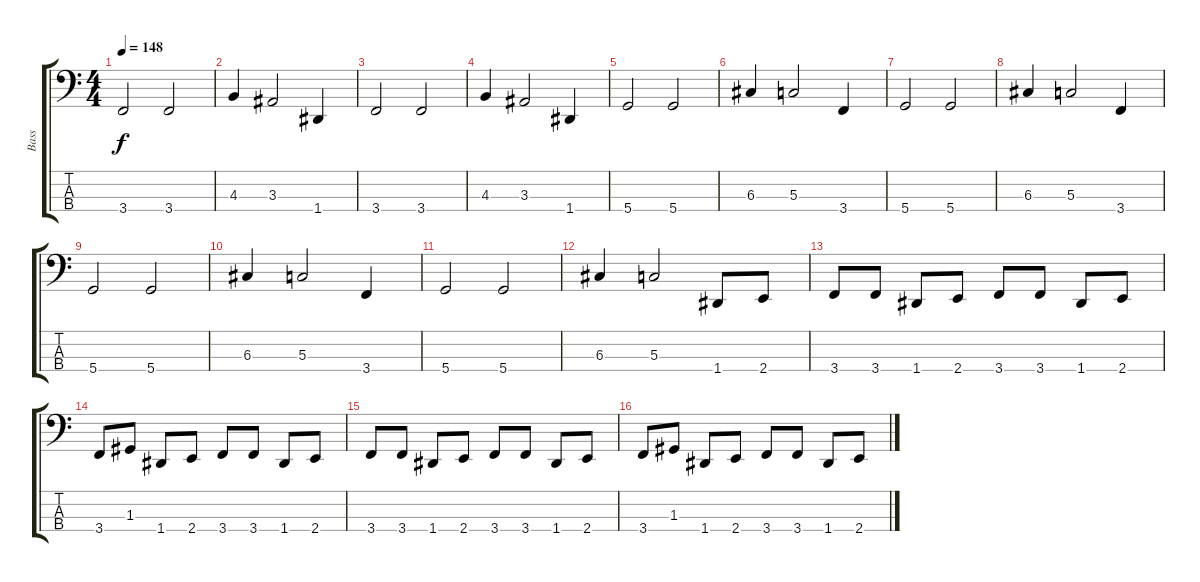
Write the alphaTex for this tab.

\track ("Bass" "Bass") {instrument electricbassfinger}
\staff {score tabs}
\tuning (F2 C2 G1 D1) {hide}
\ts (4 4)
\tempo 148
\clef f4
\ks c
3.4.2{dy f volume 14 instrument electricbassfinger} 3.4.2 |
4.3.4 3.3.2 1.4.4 |
3.4.2 3.4.2 |
4.3.4 3.3.2 1.4.4 |
5.4.2 5.4.2 |
6.3.4 5.3.2 3.4.4 |
5.4.2 5.4.2 |
6.3.4 5.3.2 3.4.4 |
5.4.2 5.4.2 |
6.3.4 5.3.2 3.4.4 |
5.4.2 5.4.2 |
6.3.4 5.3.2 1.4.8 2.4.8 |
3.4.8 3.4.8 1.4.8 2.4.8 3.4.8 3.4.8 1.4.8 2.4.8 |
3.4.8 1.3.8 1.4.8 2.4.8 3.4.8 3.4.8 1.4.8 2.4.8 |
3.4.8 3.4.8 1.4.8 2.4.8 3.4.8 3.4.8 1.4.8 2.4.8 |
3.4.8 1.3.8 1.4.8 2.4.8 3.4.8 3.4.8 1.4.8 2.4.8
